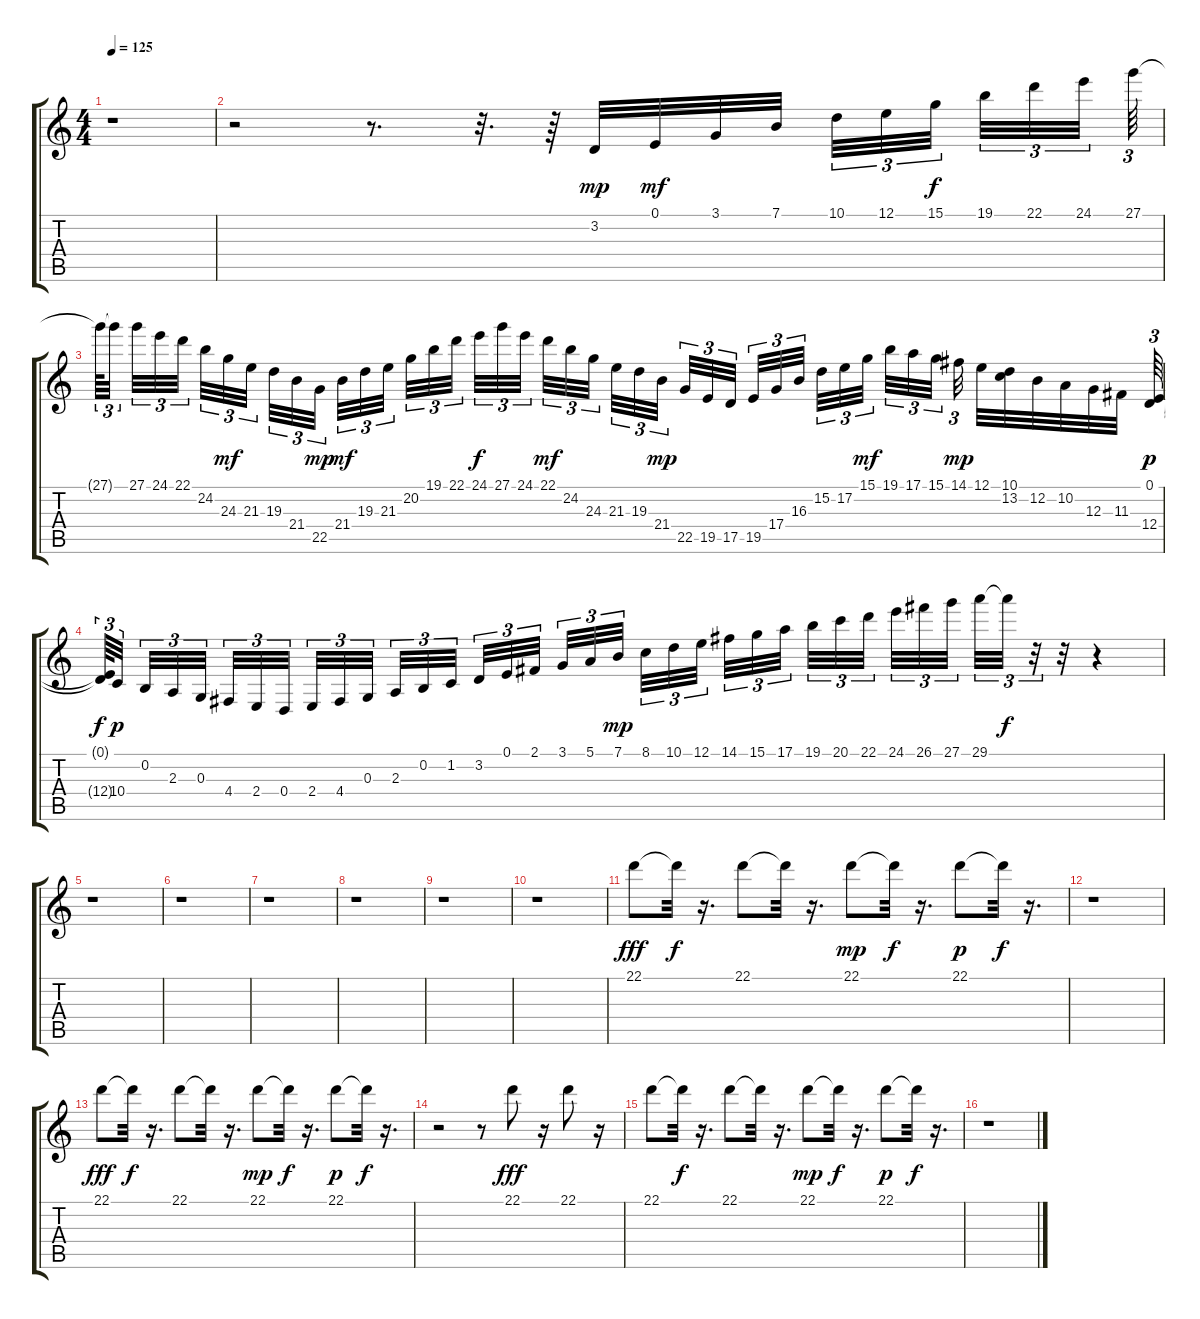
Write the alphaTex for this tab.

\track "" {instrument orchestralharp}
\staff {score tabs}
\tuning (E4 B3 G3 D3 A2 E2) {hide}
\ts (4 4)
\tempo 125
\clef g2
\ks c
r.1{dy p} |
r.2 r.8{d} r.32{d} r.64 3.2.32{dy mp} 0.1.32{dy mf} 3.1.32 7.1.32 10.1.32{tu (3 2)} 12.1.32{tu (3 2)} 15.1.32{tu (3 2) dy f} 19.1.32{tu (3 2)} 22.1.32{tu (3 2)} 24.1.32{tu (3 2)} 27.1.64{tu (3 2)} |
27.1{t}.64{tu (3 2)} 27.1{t}.32{tu (3 2)} 27.1.32{tu (3 2)} 24.1.32{tu (3 2)} 22.1.32{tu (3 2)} 24.2.32{tu (3 2)} 24.3.32{tu (3 2) dy mf} 21.3.32{tu (3 2)} 19.3.32{tu (3 2)} 21.4.32{tu (3 2)} 22.5.32{tu (3 2) dy mp} 21.4.32{tu (3 2) dy mf} 19.3.32{tu (3 2)} 21.3.32{tu (3 2)} 20.2.32{tu (3 2)} 19.1.32{tu (3 2)} 22.1.32{tu (3 2)} 24.1.32{tu (3 2) dy f} 27.1.32{tu (3 2)} 24.1.32{tu (3 2)} 22.1.32{tu (3 2) dy mf} 24.2.32{tu (3 2)} 24.3.32{tu (3 2)} 21.3.32{tu (3 2)} 19.3.32{tu (3 2)} 21.4.32{tu (3 2) dy mp} 22.5.32{tu (3 2)} 19.5.32{tu (3 2)} 17.5.32{tu (3 2)} 19.5.32{tu (3 2)} 17.4.32{tu (3 2)} 16.3.32{tu (3 2)} 15.2.32{tu (3 2)} 17.2.32{tu (3 2)} 15.1.32{tu (3 2) dy mf} 19.1.32{tu (3 2)} 17.1.32{tu (3 2)} 15.1.32{tu (3 2)} 14.1.32{tu (3 2) dy mp} 12.1.32 (10.1 13.2).32 12.2.32 10.2.32 12.3.32 11.3.32 (0.1 12.4).64{tu (3 2) dy p} |
(0.1{t} 12.4{t}).64{tu (3 2) dy f} 10.4.32{tu (3 2) dy p} 0.2.32{tu (3 2)} 2.3.32{tu (3 2)} 0.3.32{tu (3 2)} 4.4.32{tu (3 2)} 2.4.32{tu (3 2)} 0.4.32{tu (3 2)} 2.4.32{tu (3 2)} 4.4.32{tu (3 2)} 0.3.32{tu (3 2)} 2.3.32{tu (3 2)} 0.2.32{tu (3 2)} 1.2.32{tu (3 2)} 3.2.32{tu (3 2)} 0.1.32{tu (3 2)} 2.1.32{tu (3 2)} 3.1.32{tu (3 2)} 5.1.32{tu (3 2)} 7.1.32{tu (3 2) dy mp} 8.1.32{tu (3 2)} 10.1.32{tu (3 2)} 12.1.32{tu (3 2)} 14.1.32{tu (3 2)} 15.1.32{tu (3 2)} 17.1.32{tu (3 2)} 19.1.32{tu (3 2)} 20.1.32{tu (3 2)} 22.1.32{tu (3 2)} 24.1.32{tu (3 2)} 26.1.32{tu (3 2)} 27.1.32{tu (3 2)} 29.1.32{tu (3 2)} 29.1{t}.32{tu (3 2) dy f} r.32{tu (3 2)} r.32 r.4 |
r.1 |
r.1 |
r.1 |
r.1 |
r.1 |
r.1 |
22.1.8{dy fff balance 9 instrument stringensemble1} 22.1{t}.32{dy f} r.16{d} 22.1.8 22.1{t}.32 r.16{d} 22.1.8{dy mp} 22.1{t}.32{dy f} r.16{d} 22.1.8{dy p} 22.1{t}.32{dy f} r.16{d} |
r.1 |
22.1.8{dy fff} 22.1{t}.32{dy f} r.16{d} 22.1.8 22.1{t}.32 r.16{d} 22.1.8{dy mp} 22.1{t}.32{dy f} r.16{d} 22.1.8{dy p} 22.1{t}.32{dy f} r.16{d} |
r.2 r.8 22.1.8{dy fff} r.16 22.1.8 r.16 |
22.1.8 22.1{t}.32{dy f} r.16{d} 22.1.8 22.1{t}.32 r.16{d} 22.1.8{dy mp} 22.1{t}.32{dy f} r.16{d} 22.1.8{dy p} 22.1{t}.32{dy f} r.16{d} |
r.1
